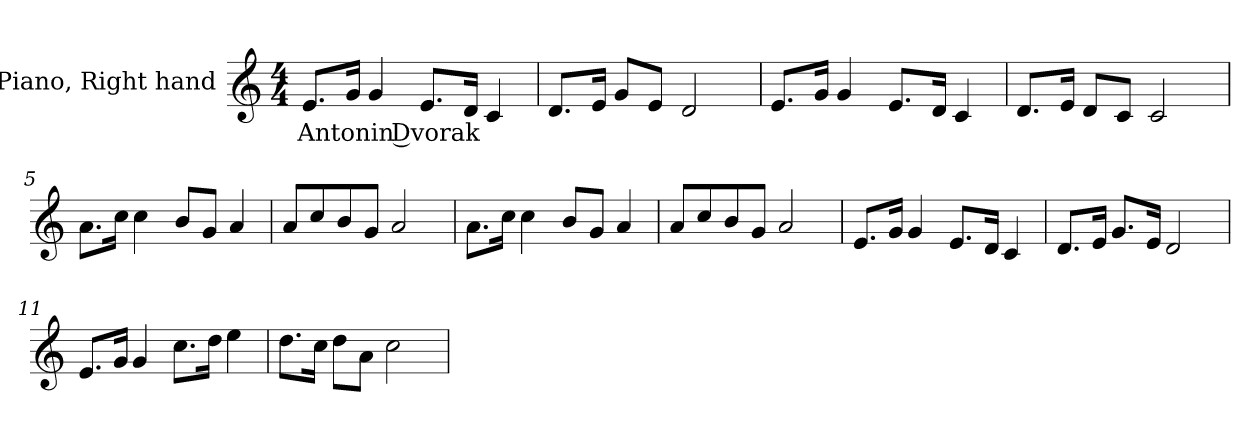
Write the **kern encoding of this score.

**kern	**text
*part1	*part1
*staff1	*staff1
*I"Piano, Right hand	*
*I'Pno.	*
*clefG2	*
*k[]	*
*M4/4	*
*MM45	*
=1	=1
!	!LO:LY:b
8.e/L	Antonin Dvorak
16g/Jk	.
4g/	.
8.e/L	.
16d/Jk	.
4c/	.
=2	=2
8.d/L	.
16e/Jk	.
8g/L	.
8e/J	.
2d/	.
=3	=3
8.e/L	.
16g/Jk	.
4g/	.
8.e/L	.
16d/Jk	.
4c/	.
=4	=4
8.d/L	.
16e/Jk	.
8d/L	.
8c/J	.
2c/	.
=5	=5
8.a\L	.
16cc\Jk	.
4cc\	.
8b/L	.
8g/J	.
4a/	.
!!LO:LB:g=z
=6	=6
8a/L	.
8cc/	.
8b/	.
8g/J	.
2a/	.
=7	=7
8.a\L	.
16cc\Jk	.
4cc\	.
8b/L	.
8g/J	.
4a/	.
=8	=8
8a/L	.
8cc/	.
8b/	.
8g/J	.
2a/	.
=9	=9
8.e/L	.
16g/Jk	.
4g/	.
8.e/L	.
16d/Jk	.
4c/	.
=10	=10
8.d/L	.
16e/Jk	.
8.g/L	.
16e/Jk	.
2d/	.
=11	=11
8.e/L	.
16g/Jk	.
4g/	.
8.cc\L	.
16dd\Jk	.
4ee\	.
=12	=12
8.dd\L	.
16cc\Jk	.
8dd\L	.
8a\J	.
2cc\	.
=	=
*-	*-
